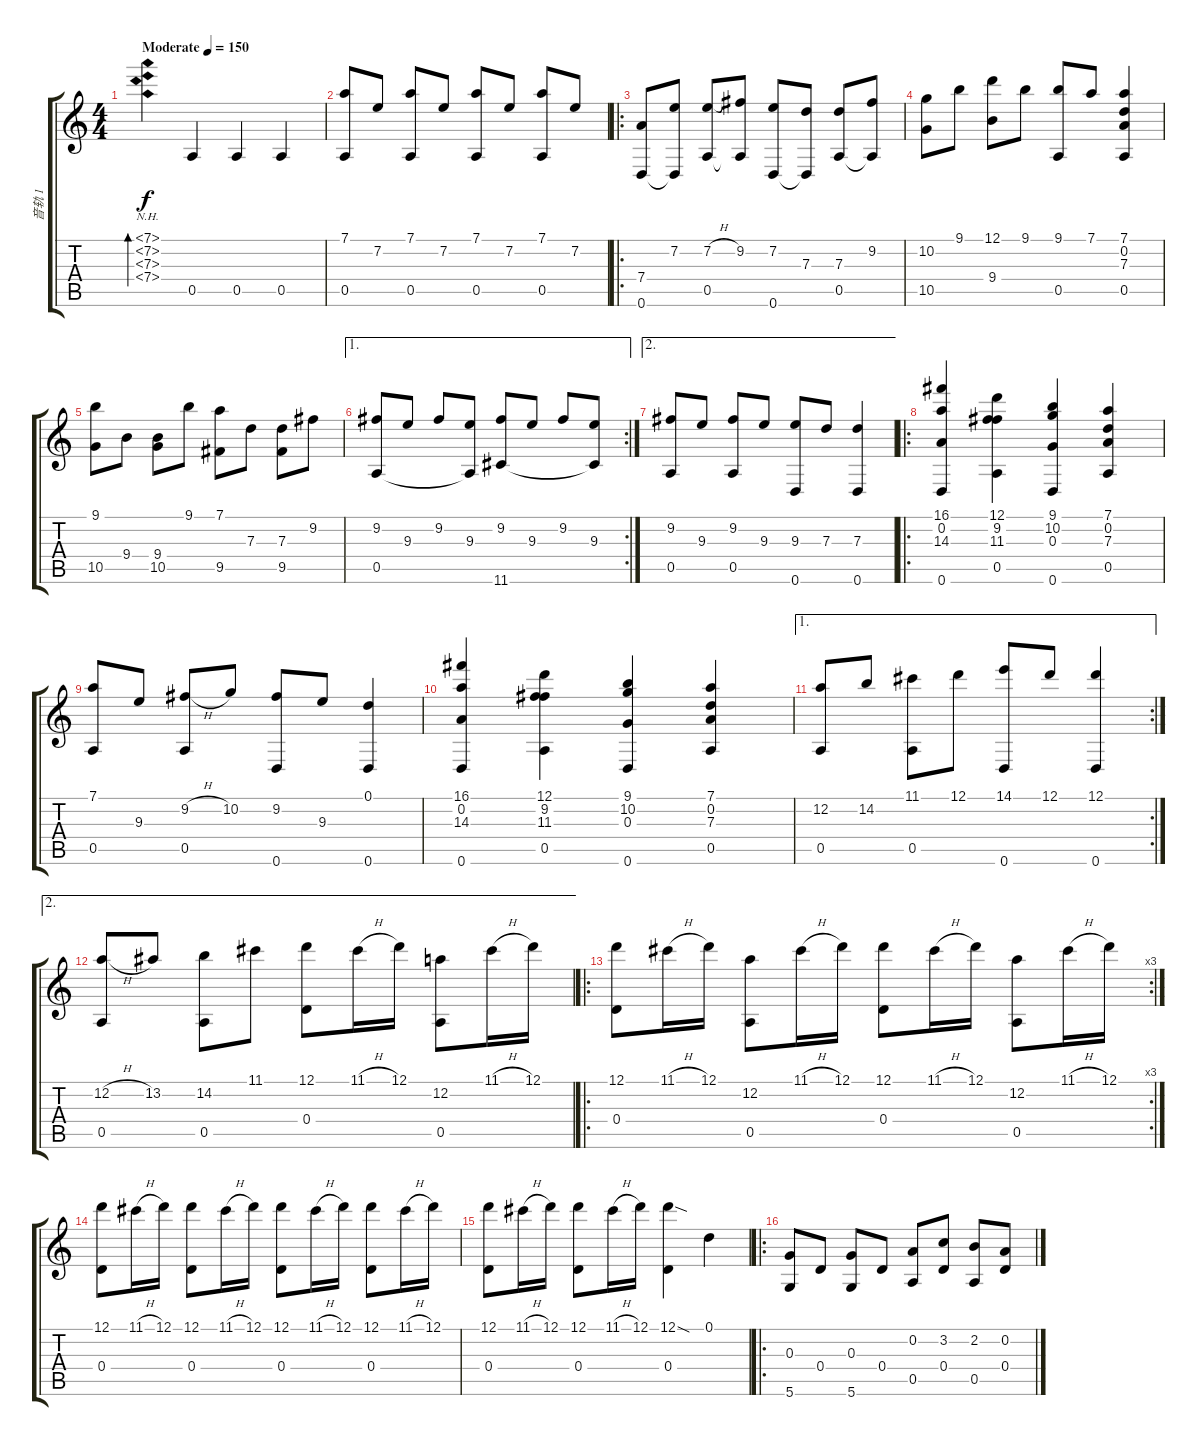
\track ("音轨 1" "音轨 1") {instrument acousticguitarsteel}
\staff {score tabs}
\tuning (D4 A3 G3 D3 A2 D2) {hide}
\ts (4 4)
\tempo (150 "Moderate")
\clef g2
\ks c
(7.1{nh} 7.2{nh} 7.3{nh} 7.4{nh}).4{bd 60 dy f instrument acousticguitarsteel} 0.5.4 0.5.4 0.5.4 |
(7.1 0.5).8 7.2.8 (7.1 0.5).8 7.2.8 (7.1 0.5).8 7.2.8 (7.1 0.5).8 7.2.8 |
\ro
(7.4 0.6).8 (7.2 0.6{t}).8 (7.2{h} 0.5).8 (9.2 0.5{t}).8 (7.2 0.6).8 (7.3 0.6{t}).8 (7.3 0.5).8 (9.2 0.5{t}).8 |
(10.2 10.5).8 9.1.8 (12.1 9.4).8 9.1.8 (9.1 0.5).8 7.1.8 (7.1 0.2 7.3 0.5).4 |
(9.1 10.5).8 9.4.8 (9.4 10.5).8 9.1.8 (7.1 9.5).8 7.3.8 (7.3 9.5).8 9.2.8 |
\ae 1
\rc 2
(9.2 0.5).8 9.3.8 9.2.8 (9.3 0.5{t}).8 (9.2 11.6).8 9.3.8 9.2.8 (9.3 11.6{t}).8 |
\ae 2
(9.2 0.5).8 9.3.8 (9.2 0.5).8 9.3.8 (9.3 0.6).8 7.3.8 (7.3 0.6).4 |
\ro
(16.1 0.2 14.3 0.6).4 (12.1 9.2 11.3 0.5).4 (9.1 10.2 0.3 0.6).4 (7.1 0.2 7.3 0.5).4 |
(7.1 0.5).8 9.3.8 (9.2{h} 0.5).8 10.2.8 (9.2 0.6).8 9.3.8 (0.1 0.6).4 |
(16.1 0.2 14.3 0.6).4 (12.1 9.2 11.3 0.5).4 (9.1 10.2 0.3 0.6).4 (7.1 0.2 7.3 0.5).4 |
\ae 1
\rc 2
(12.2 0.5).8 14.2.8 (11.1 0.5).8 12.1.8 (14.1 0.6).8 12.1.8 (12.1 0.6).4 |
\ae 2
(12.2{h} 0.5).8 13.2.8 (14.2 0.5).8 11.1.8 (12.1 0.4).8 11.1{h}.16 12.1.16 (12.2 0.5).8 11.1{h}.16 12.1.16 |
\ro
\rc 3
(12.1 0.4).8 11.1{h}.16 12.1.16 (12.2 0.5).8 11.1{h}.16 12.1.16 (12.1 0.4).8 11.1{h}.16 12.1.16 (12.2 0.5).8 11.1{h}.16 12.1.16 |
(12.1 0.4).8 11.1{h}.16 12.1.16 (12.1 0.4).8 11.1{h}.16 12.1.16 (12.1 0.4).8 11.1{h}.16 12.1.16 (12.1 0.4).8 11.1{h}.16 12.1.16 |
(12.1 0.4).8 11.1{h}.16 12.1.16 (12.1 0.4).8 11.1{h}.16 12.1.16 (12.1{sod} 0.4).4 0.1.4 |
\ro
(0.3 5.6).8 0.4.8 (0.3 5.6).8 0.4.8 (0.2 0.5).8 (3.2 0.4).8 (2.2 0.5).8 (0.2 0.4).8
